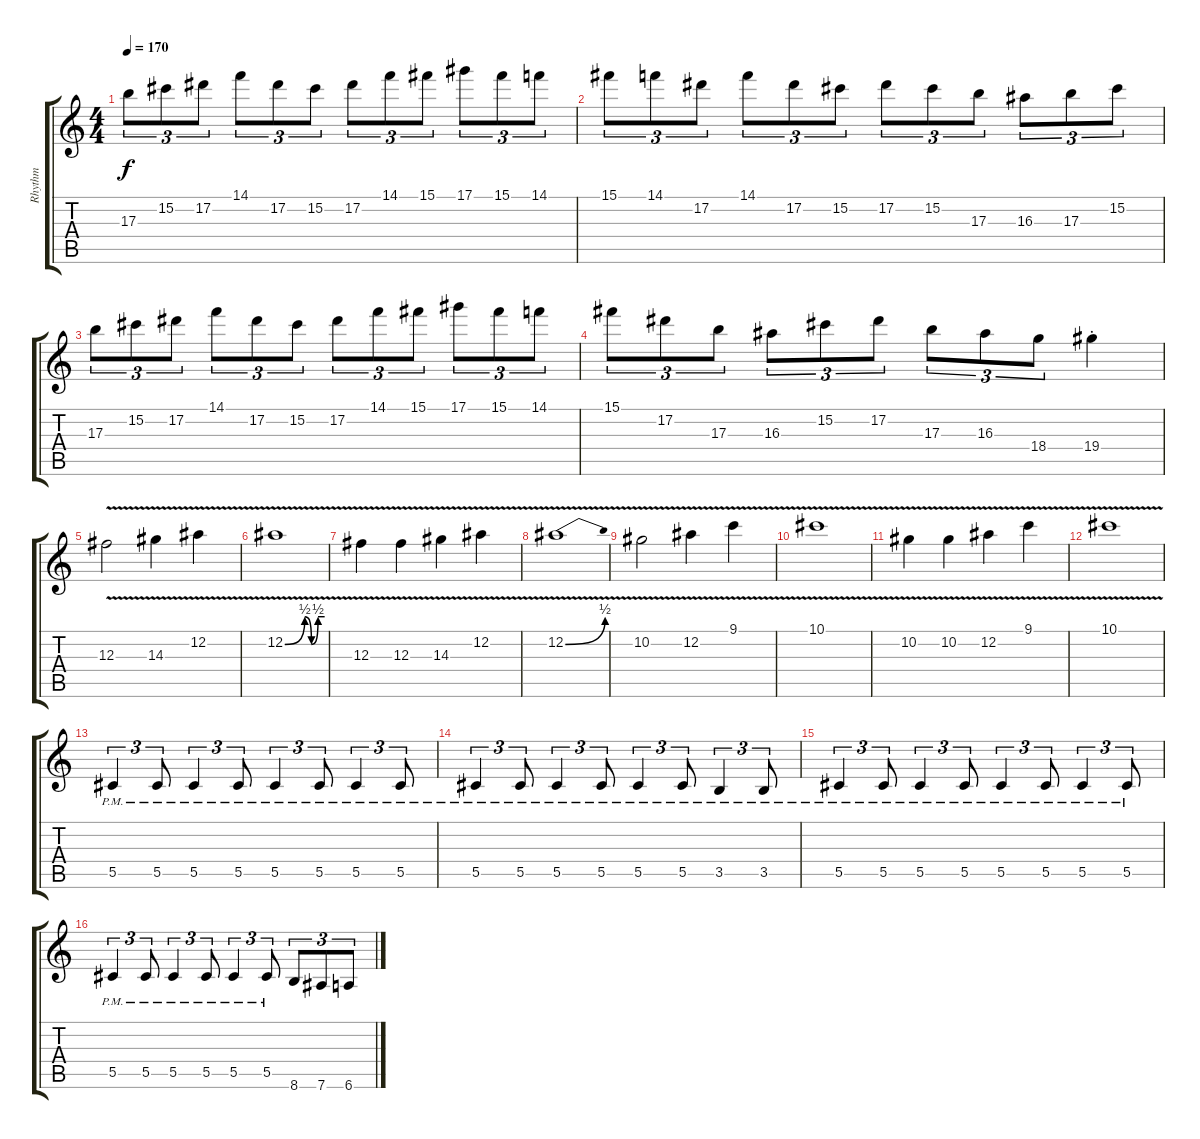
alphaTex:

\track ("Rhythm" "Rhythm") {instrument distortionguitar}
\staff {score tabs}
\tuning (Eb4 Bb3 Gb3 Db3 Ab2 Eb2) {hide}
\ts (4 4)
\tempo 170
\clef g2
\ks c
17.3.8{tu (3 2) dy f} 15.2.8{tu (3 2)} 17.2.8{tu (3 2)} 14.1.8{tu (3 2)} 17.2.8{tu (3 2)} 15.2.8{tu (3 2)} 17.2.8{tu (3 2)} 14.1.8{tu (3 2)} 15.1.8{tu (3 2)} 17.1.8{tu (3 2)} 15.1.8{tu (3 2)} 14.1.8{tu (3 2)} |
15.1.8{tu (3 2)} 14.1.8{tu (3 2)} 17.2.8{tu (3 2)} 14.1.8{tu (3 2)} 17.2.8{tu (3 2)} 15.2.8{tu (3 2)} 17.2.8{tu (3 2)} 15.2.8{tu (3 2)} 17.3.8{tu (3 2)} 16.3.8{tu (3 2)} 17.3.8{tu (3 2)} 15.2.8{tu (3 2)} |
17.3.8{tu (3 2)} 15.2.8{tu (3 2)} 17.2.8{tu (3 2)} 14.1.8{tu (3 2)} 17.2.8{tu (3 2)} 15.2.8{tu (3 2)} 17.2.8{tu (3 2)} 14.1.8{tu (3 2)} 15.1.8{tu (3 2)} 17.1.8{tu (3 2)} 15.1.8{tu (3 2)} 14.1.8{tu (3 2)} |
15.1.8{tu (3 2)} 17.2.8{tu (3 2)} 17.3.8{tu (3 2)} 16.3.8{tu (3 2)} 15.2.8{tu (3 2)} 17.2.8{tu (3 2)} 17.3.8{tu (3 2)} 16.3.8{tu (3 2)} 18.4.8{tu (3 2)} 19.4{st}.4 |
12.3{v}.2 14.3{v}.4 12.2{v}.4 |
12.2{be (custom 0 0 30 2 40 0 50 2 60 2) v}.1 |
12.3{v}.4 12.3{v}.4 14.3{v}.4 12.2{v}.4 |
12.2{be (bend 0 0 60 2) v}.1 |
10.2{v}.2 12.2{v}.4 9.1{v}.4 |
10.1{v}.1 |
10.2{v}.4 10.2{v}.4 12.2{v}.4 9.1{v}.4 |
10.1{v}.1 |
5.5{pm}.4{tu (3 2)} 5.5{pm}.8{tu (3 2)} 5.5{pm}.4{tu (3 2)} 5.5{pm}.8{tu (3 2)} 5.5{pm}.4{tu (3 2)} 5.5{pm}.8{tu (3 2)} 5.5{pm}.4{tu (3 2)} 5.5{pm}.8{tu (3 2)} |
5.5{pm}.4{tu (3 2)} 5.5{pm}.8{tu (3 2)} 5.5{pm}.4{tu (3 2)} 5.5{pm}.8{tu (3 2)} 5.5{pm}.4{tu (3 2)} 5.5{pm}.8{tu (3 2)} 3.5{pm}.4{tu (3 2)} 3.5{pm}.8{tu (3 2)} |
5.5{pm}.4{tu (3 2)} 5.5{pm}.8{tu (3 2)} 5.5{pm}.4{tu (3 2)} 5.5{pm}.8{tu (3 2)} 5.5{pm}.4{tu (3 2)} 5.5{pm}.8{tu (3 2)} 5.5{pm}.4{tu (3 2)} 5.5{pm}.8{tu (3 2)} |
5.5{pm}.4{tu (3 2)} 5.5{pm}.8{tu (3 2)} 5.5{pm}.4{tu (3 2)} 5.5{pm}.8{tu (3 2)} 5.5{pm}.4{tu (3 2)} 5.5{pm}.8{tu (3 2)} 8.6.8{tu (3 2)} 7.6.8{tu (3 2)} 6.6.8{tu (3 2)}
